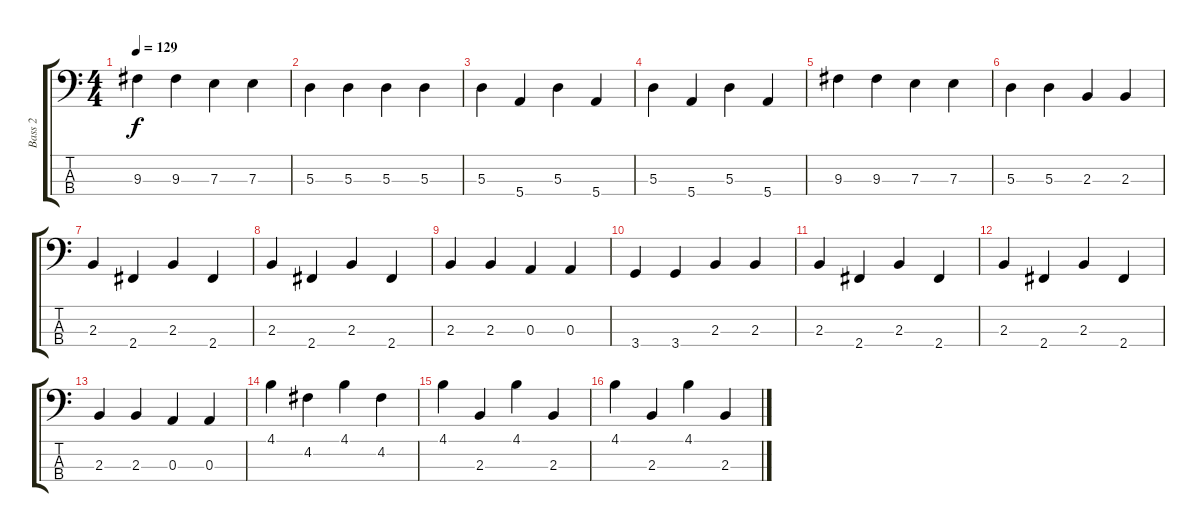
\track ("Bass 2" "Bass 2") {instrument electricbasspick}
\staff {score tabs}
\tuning (G2 D2 A1 E1) {hide}
\ts (4 4)
\tempo 129
\clef f4
\ks c
9.3.4{dy f} 9.3.4 7.3.4 7.3.4 |
5.3.4 5.3.4 5.3.4 5.3.4 |
5.3.4 5.4.4 5.3.4 5.4.4 |
5.3.4 5.4.4 5.3.4 5.4.4 |
9.3.4 9.3.4 7.3.4 7.3.4 |
5.3.4 5.3.4 2.3.4 2.3.4 |
2.3.4 2.4.4 2.3.4 2.4.4 |
2.3.4 2.4.4 2.3.4 2.4.4 |
2.3.4 2.3.4 0.3.4 0.3.4 |
3.4.4 3.4.4 2.3.4 2.3.4 |
2.3.4 2.4.4 2.3.4 2.4.4 |
2.3.4 2.4.4 2.3.4 2.4.4 |
2.3.4 2.3.4 0.3.4 0.3.4 |
4.1.4 4.2.4 4.1.4 4.2.4 |
4.1.4 2.3.4 4.1.4 2.3.4 |
4.1.4 2.3.4 4.1.4 2.3.4
